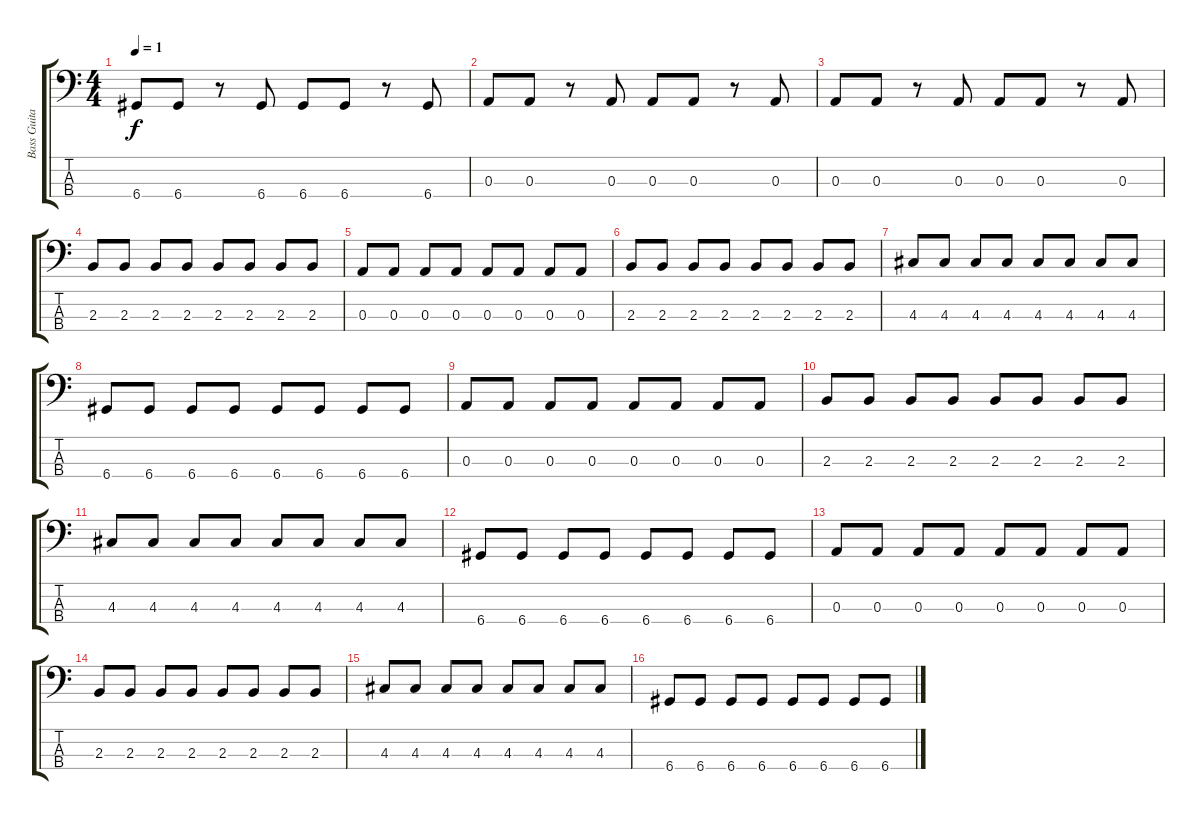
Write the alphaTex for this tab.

\track ("Bass Guitar" "Bass Guita") {instrument electricbassfinger}
\staff {score tabs}
\tuning (G2 D2 A1 D1) {hide}
\ts (4 4)
\tempo 1
\clef f4
\ks c
6.4.8{dy f} 6.4.8 r.8 6.4.8 6.4.8 6.4.8 r.8 6.4.8 |
0.3.8 0.3.8 r.8 0.3.8 0.3.8 0.3.8 r.8 0.3.8 |
0.3.8 0.3.8 r.8 0.3.8 0.3.8 0.3.8 r.8 0.3.8 |
2.3.8 2.3.8 2.3.8 2.3.8 2.3.8 2.3.8 2.3.8 2.3.8 |
0.3.8 0.3.8 0.3.8 0.3.8 0.3.8 0.3.8 0.3.8 0.3.8 |
2.3.8 2.3.8 2.3.8 2.3.8 2.3.8 2.3.8 2.3.8 2.3.8 |
4.3.8 4.3.8 4.3.8 4.3.8 4.3.8 4.3.8 4.3.8 4.3.8 |
6.4.8 6.4.8 6.4.8 6.4.8 6.4.8 6.4.8 6.4.8 6.4.8 |
0.3.8 0.3.8 0.3.8 0.3.8 0.3.8 0.3.8 0.3.8 0.3.8 |
2.3.8 2.3.8 2.3.8 2.3.8 2.3.8 2.3.8 2.3.8 2.3.8 |
4.3.8 4.3.8 4.3.8 4.3.8 4.3.8 4.3.8 4.3.8 4.3.8 |
6.4.8 6.4.8 6.4.8 6.4.8 6.4.8 6.4.8 6.4.8 6.4.8 |
0.3.8 0.3.8 0.3.8 0.3.8 0.3.8 0.3.8 0.3.8 0.3.8 |
2.3.8 2.3.8 2.3.8 2.3.8 2.3.8 2.3.8 2.3.8 2.3.8 |
4.3.8 4.3.8 4.3.8 4.3.8 4.3.8 4.3.8 4.3.8 4.3.8 |
6.4.8 6.4.8 6.4.8 6.4.8 6.4.8 6.4.8 6.4.8 6.4.8
